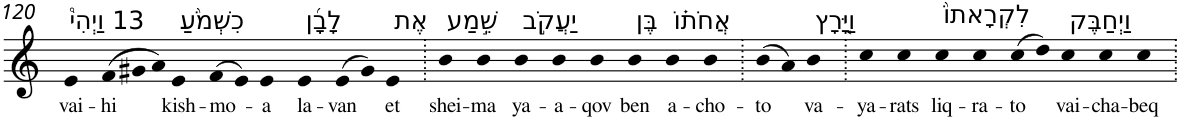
**kern	**text
*part1	*part1
*staff1	*staff1
*I"Piano	*
*I'Pno	*
!!LO:PB:g=z
*clefG2	*
*k[]	*
=120	=120
!LO:TX:a:t=13 וַיְהִי֩	!
!	!LO:LY:b
4e	vai-
*Xtuplet	*
!	!LO:LY:b
(>12f	-hi
12g#X	.
12a)	.
!LO:TX:a:t=כִשְׁמֹ֨עַ	!
!	!LO:LY:b
4e	kish-
!	!LO:LY:b
(>8f	-mo-
8e)	.
!	!LO:LY:b
4e	-a
!LO:TX:a:t=לָבָ֜ן	!
!	!LO:LY:b
4e	la-
!	!LO:LY:b
(>8e	-van
8g#)	.
!LO:TX:a:t=אֶת	!
!	!LO:LY:b
4e	et
=121.	=121.
!LO:TX:a:t=שֵׁ֣מַע	!
!	!LO:LY:b
4b	shei-
!	!LO:LY:b
4b	-ma
!LO:TX:a:t=יַעֲקֹ֣ב	!
!	!LO:LY:b
4b	ya-
!	!LO:LY:b
4b	-a-
!	!LO:LY:b
4b	-qov
!LO:TX:a:t=בֶּן	!
!	!LO:LY:b
4b	ben
!LO:TX:a:t=אֲחֹת֗וֹ	!
!	!LO:LY:b
4b	a-
!	!LO:LY:b
4b	-cho-
=122.	=122.
!	!LO:LY:b
(>8b	-to
8a)	.
!LO:TX:a:t=וַיָּ֤רָץ	!
!	!LO:LY:b
4b	va-
=123.	=123.
!	!LO:LY:b
4cc	-ya-
!	!LO:LY:b
4cc	-rats
!LO:TX:a:t=לִקְרָאתוֹ֙	!
!	!LO:LY:b
4cc	liq-
!	!LO:LY:b
4cc	-ra-
!	!LO:LY:b
(>8cc	-to
8dd)	.
!LO:TX:a:t=וַיְחַבֶּק	!
!	!LO:LY:b
4cc	vai-
!	!LO:LY:b
4cc	-cha-
!	!LO:LY:b
4cc	-beq
=.	=.
*-	*-
